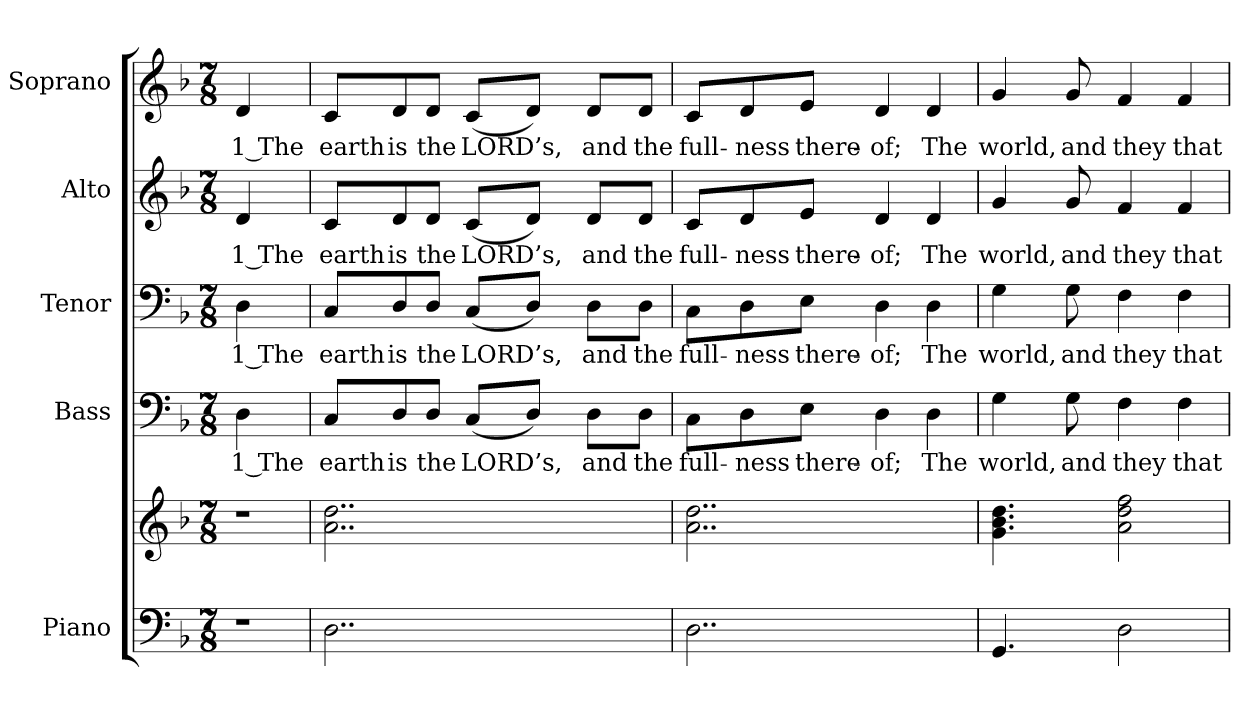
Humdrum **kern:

**kern	**kern	**kern	**text	**kern	**text	**kern	**text	**kern	**text
*part5	*part5	*part4	*part4	*part3	*part3	*part2	*part2	*part1	*part1
*staff6	*staff5	*staff4	*staff4	*staff3	*staff3	*staff2	*staff2	*staff1	*staff1
*I"Piano	*	*I"Bass	*	*I"Tenor	*	*I"Alto	*	*I"Soprano	*
*I'Pno.	*	*I'B.	*	*I'T.	*	*I'A.	*	*I'S.	*
!!LO:PB:g=z
*clefF4	*clefG2	*clefF4	*	*clefF4	*	*clefG2	*	*clefG2	*
*k[b-]	*k[b-]	*k[b-]	*	*k[b-]	*	*k[b-]	*	*k[b-]	*
*d:	*d:	*d:	*	*d:	*	*d:	*	*d:	*
*M7/8	*M7/8	*M7/8	*	*M7/8	*	*M7/8	*	*M7/8	*
*MM120	*MM120	*MM120	*	*MM120	*	*MM120	*	*MM120	*
=1	=1	=1	=1	=1	=1	=1	=1	=1	=1
!LO:N:vis=1	!LO:N:vis=1	!	!	!	!	!	!	!	!
!	!	!	!LO:LY:b:color=#000000	!	!	!	!	!	!
!	!	!	!	!	!LO:LY:b:color=#000000	!	!	!	!
!	!	!	!	!	!	!	!LO:LY:b:color=#000000	!	!
!	!	!	!	!	!	!	!	!	!LO:LY:b:color=#000000
4r	4r	4Di\	1 The	4Di\	1 The	4di/	1 The	4di/	1 The
=2	=2	=2	=2	=2	=2	=2	=2	=2	=2
!	!	!	!LO:LY:b:color=#000000	!	!	!	!	!	!
!	!	!	!	!	!LO:LY:b:color=#000000	!	!	!	!
!	!	!	!	!	!	!	!LO:LY:b:color=#000000	!	!
!	!	!	!	!	!	!	!	!	!LO:LY:b:color=#000000
2..Di\	2..ai\ 2..ddi	8Ci/L	earth	8Ci/L	earth	8ci/L	earth	8ci/L	earth
!	!	!	!LO:LY:b:color=#000000	!	!	!	!	!	!
!	!	!	!	!	!LO:LY:b:color=#000000	!	!	!	!
!	!	!	!	!	!	!	!LO:LY:b:color=#000000	!	!
!	!	!	!	!	!	!	!	!	!LO:LY:b:color=#000000
.	.	8Di/	is	8Di/	is	8di/	is	8di/	is
!	!	!	!LO:LY:b:color=#000000	!	!	!	!	!	!
!	!	!	!	!	!LO:LY:b:color=#000000	!	!	!	!
!	!	!	!	!	!	!	!LO:LY:b:color=#000000	!	!
!	!	!	!	!	!	!	!	!	!LO:LY:b:color=#000000
.	.	8Di/J	the	8Di/J	the	8di/J	the	8di/J	the
!	!	!	!LO:LY:b:color=#000000	!	!	!	!	!	!
!	!	!	!	!	!LO:LY:b:color=#000000	!	!	!	!
!	!	!	!	!	!	!	!LO:LY:b:color=#000000	!	!
!	!	!	!	!	!	!	!	!	!LO:LY:b:color=#000000
.	.	(8Ci/L	LORD’s,	(8Ci/L	LORD’s,	(8ci/L	LORD’s,	(8ci/L	LORD’s,
.	.	8Di/J)	.	8Di/J)	.	8di/J)	.	8di/J)	.
!	!	!	!LO:LY:b:color=#000000	!	!	!	!	!	!
!	!	!	!	!	!LO:LY:b:color=#000000	!	!	!	!
!	!	!	!	!	!	!	!LO:LY:b:color=#000000	!	!
!	!	!	!	!	!	!	!	!	!LO:LY:b:color=#000000
.	.	8Di\L	and	8Di\L	and	8di/L	and	8di/L	and
!	!	!	!LO:LY:b:color=#000000	!	!	!	!	!	!
!	!	!	!	!	!LO:LY:b:color=#000000	!	!	!	!
!	!	!	!	!	!	!	!LO:LY:b:color=#000000	!	!
!	!	!	!	!	!	!	!	!	!LO:LY:b:color=#000000
.	.	8Di\J	the	8Di\J	the	8di/J	the	8di/J	the
=3	=3	=3	=3	=3	=3	=3	=3	=3	=3
!	!	!	!LO:LY:b:color=#000000	!	!	!	!	!	!
!	!	!	!	!	!LO:LY:b:color=#000000	!	!	!	!
!	!	!	!	!	!	!	!LO:LY:b:color=#000000	!	!
!	!	!	!	!	!	!	!	!	!LO:LY:b:color=#000000
2..Di\	2..ai\ 2..ddi	8Ci\L	full-	8Ci\L	full-	8ci/L	full-	8ci/L	full-
!	!	!	!LO:LY:b:color=#000000	!	!	!	!	!	!
!	!	!	!	!	!LO:LY:b:color=#000000	!	!	!	!
!	!	!	!	!	!	!	!LO:LY:b:color=#000000	!	!
!	!	!	!	!	!	!	!	!	!LO:LY:b:color=#000000
.	.	8Di\	-ness	8Di\	-ness	8di/	-ness	8di/	-ness
!	!	!	!LO:LY:b:color=#000000	!	!	!	!	!	!
!	!	!	!	!	!LO:LY:b:color=#000000	!	!	!	!
!	!	!	!	!	!	!	!LO:LY:b:color=#000000	!	!
!	!	!	!	!	!	!	!	!	!LO:LY:b:color=#000000
.	.	8Ei\J	there-	8Ei\J	there-	8ei/J	there-	8ei/J	there-
!	!	!	!LO:LY:b:color=#000000	!	!	!	!	!	!
!	!	!	!	!	!LO:LY:b:color=#000000	!	!	!	!
!	!	!	!	!	!	!	!LO:LY:b:color=#000000	!	!
!	!	!	!	!	!	!	!	!	!LO:LY:b:color=#000000
.	.	4Di\	-of;	4Di\	-of;	4di/	-of;	4di/	-of;
!	!	!	!LO:LY:b:color=#000000	!	!	!	!	!	!
!	!	!	!	!	!LO:LY:b:color=#000000	!	!	!	!
!	!	!	!	!	!	!	!LO:LY:b:color=#000000	!	!
!	!	!	!	!	!	!	!	!	!LO:LY:b:color=#000000
.	.	4Di\	The	4Di\	The	4di/	The	4di/	The
=4	=4	=4	=4	=4	=4	=4	=4	=4	=4
!	!	!	!LO:LY:b:color=#000000	!	!	!	!	!	!
!	!	!	!	!	!LO:LY:b:color=#000000	!	!	!	!
!	!	!	!	!	!	!	!LO:LY:b:color=#000000	!	!
!	!	!	!	!	!	!	!	!	!LO:LY:b:color=#000000
4.GGi/	4.gi\ 4.b-i 4.ddi	4Gi\	world,	4Gi\	world,	4gi/	world,	4gi/	world,
!	!	!	!LO:LY:b:color=#000000	!	!	!	!	!	!
!	!	!	!	!	!LO:LY:b:color=#000000	!	!	!	!
!	!	!	!	!	!	!	!LO:LY:b:color=#000000	!	!
!	!	!	!	!	!	!	!	!	!LO:LY:b:color=#000000
.	.	8Gi\	and	8Gi\	and	8gi/	and	8gi/	and
!	!	!	!LO:LY:b:color=#000000	!	!	!	!	!	!
!	!	!	!	!	!LO:LY:b:color=#000000	!	!	!	!
!	!	!	!	!	!	!	!LO:LY:b:color=#000000	!	!
!	!	!	!	!	!	!	!	!	!LO:LY:b:color=#000000
2Di\	2ai\ 2ddi 2ffi	4Fi\	they	4Fi\	they	4fi/	they	4fi/	they
!	!	!	!LO:LY:b:color=#000000	!	!	!	!	!	!
!	!	!	!	!	!LO:LY:b:color=#000000	!	!	!	!
!	!	!	!	!	!	!	!LO:LY:b:color=#000000	!	!
!	!	!	!	!	!	!	!	!	!LO:LY:b:color=#000000
.	.	4Fi\	that	4Fi\	that	4fi/	that	4fi/	that
=	=	=	=	=	=	=	=	=	=
*-	*-	*-	*-	*-	*-	*-	*-	*-	*-
